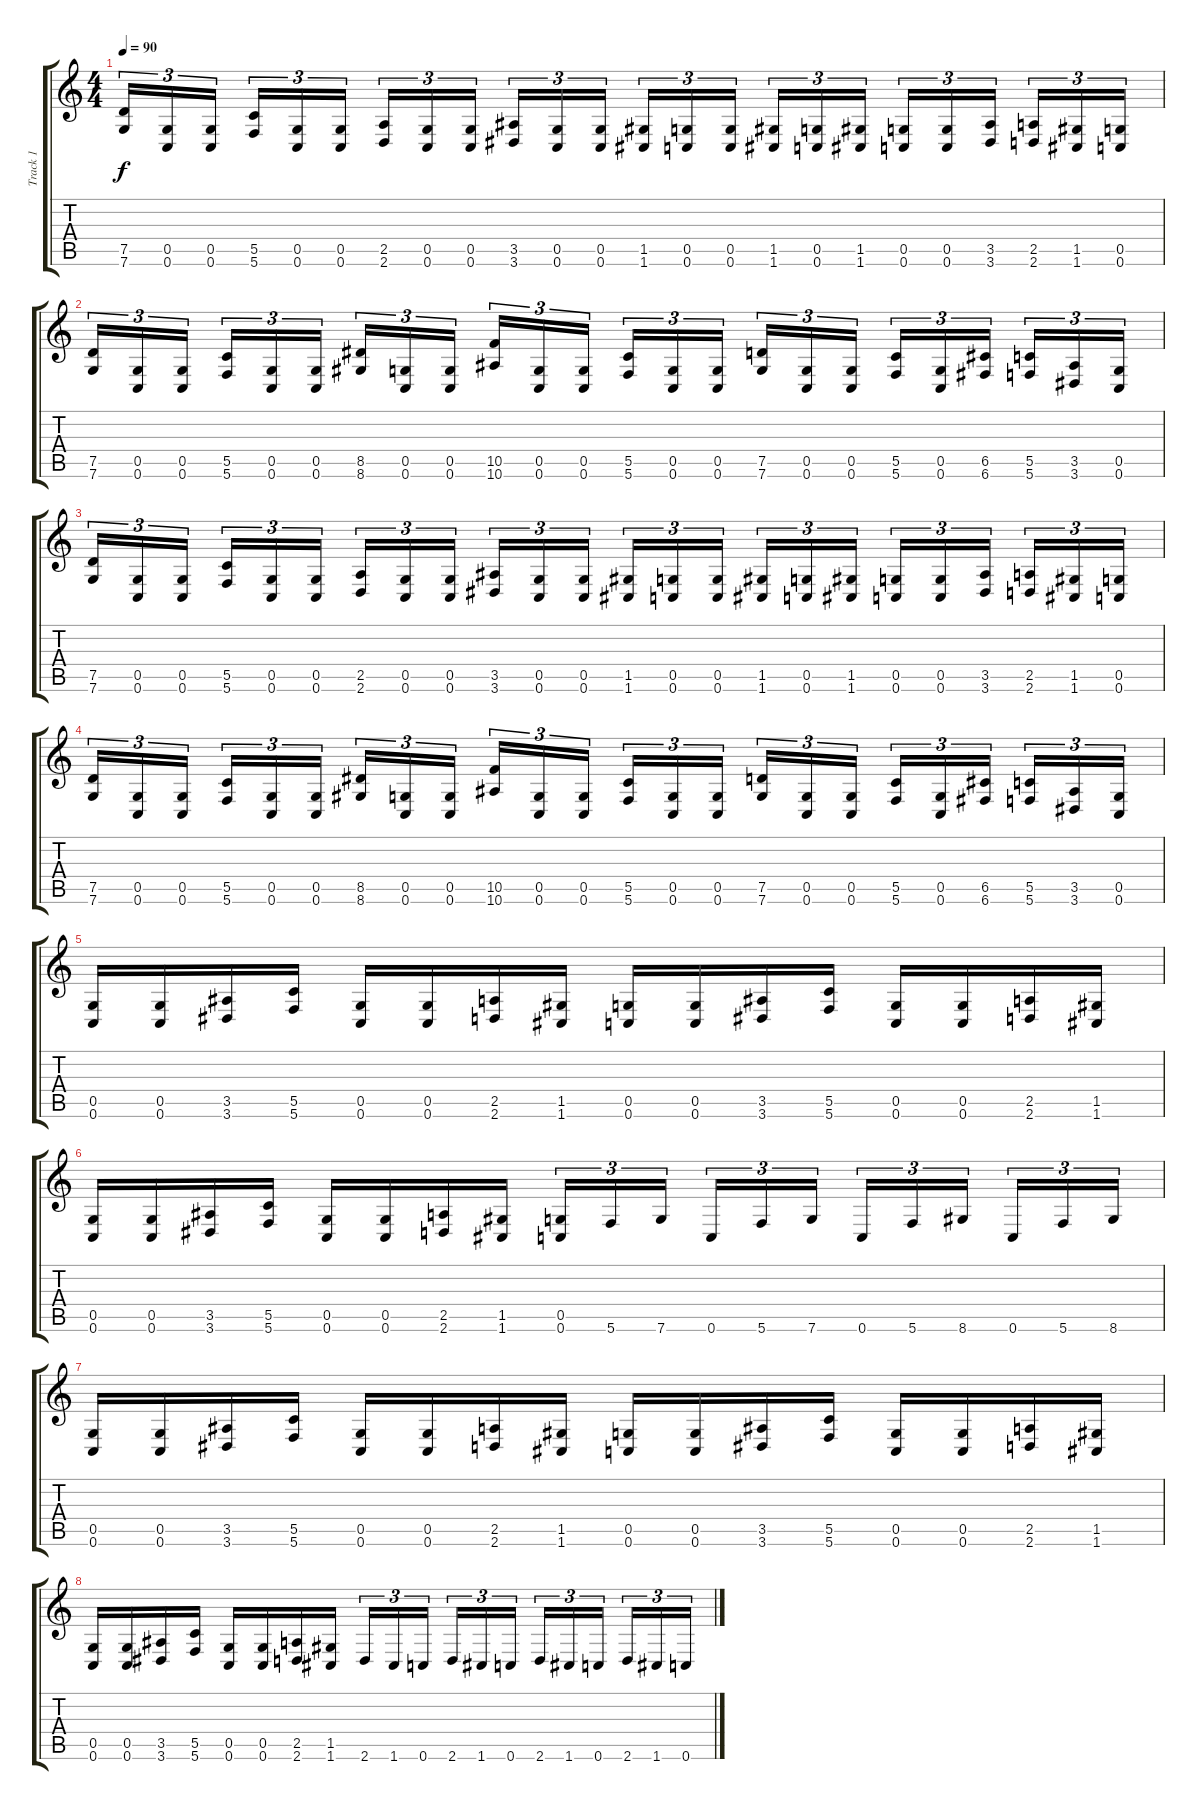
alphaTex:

\track ("Track 1" "Track 1") {instrument distortionguitar}
\staff {score tabs}
\tuning (D4 A3 F3 C3 G2 C2) {hide}
\ts (4 4)
\tempo 90
\clef g2
\ks c
(7.5 7.6).16{tu (3 2) dy f} (0.5 0.6).16{tu (3 2)} (0.5 0.6).16{tu (3 2) beam splitsecondary} (5.5 5.6).16{tu (3 2)} (0.5 0.6).16{tu (3 2)} (0.5 0.6).16{tu (3 2)} (2.5 2.6).16{tu (3 2)} (0.5 0.6).16{tu (3 2)} (0.5 0.6).16{tu (3 2) beam splitsecondary} (3.5 3.6).16{tu (3 2)} (0.5 0.6).16{tu (3 2)} (0.5 0.6).16{tu (3 2)} (1.5 1.6).16{tu (3 2)} (0.5 0.6).16{tu (3 2)} (0.5 0.6).16{tu (3 2) beam splitsecondary} (1.5 1.6).16{tu (3 2)} (0.5 0.6).16{tu (3 2)} (1.5 1.6).16{tu (3 2)} (0.5 0.6).16{tu (3 2)} (0.5 0.6).16{tu (3 2)} (3.5 3.6).16{tu (3 2) beam splitsecondary} (2.5 2.6).16{tu (3 2)} (1.5 1.6).16{tu (3 2)} (0.5 0.6).16{tu (3 2)} |
(7.5 7.6).16{tu (3 2)} (0.5 0.6).16{tu (3 2)} (0.5 0.6).16{tu (3 2) beam splitsecondary} (5.5 5.6).16{tu (3 2)} (0.5 0.6).16{tu (3 2)} (0.5 0.6).16{tu (3 2)} (8.5 8.6).16{tu (3 2)} (0.5 0.6).16{tu (3 2)} (0.5 0.6).16{tu (3 2) beam splitsecondary} (10.5 10.6).16{tu (3 2)} (0.5 0.6).16{tu (3 2)} (0.5 0.6).16{tu (3 2)} (5.5 5.6).16{tu (3 2)} (0.5 0.6).16{tu (3 2)} (0.5 0.6).16{tu (3 2) beam splitsecondary} (7.5 7.6).16{tu (3 2)} (0.5 0.6).16{tu (3 2)} (0.5 0.6).16{tu (3 2)} (5.5 5.6).16{tu (3 2)} (0.5 0.6).16{tu (3 2)} (6.5 6.6).16{tu (3 2) beam splitsecondary} (5.5 5.6).16{tu (3 2)} (3.5 3.6).16{tu (3 2)} (0.5 0.6).16{tu (3 2)} |
(7.5 7.6).16{tu (3 2)} (0.5 0.6).16{tu (3 2)} (0.5 0.6).16{tu (3 2) beam splitsecondary} (5.5 5.6).16{tu (3 2)} (0.5 0.6).16{tu (3 2)} (0.5 0.6).16{tu (3 2)} (2.5 2.6).16{tu (3 2)} (0.5 0.6).16{tu (3 2)} (0.5 0.6).16{tu (3 2) beam splitsecondary} (3.5 3.6).16{tu (3 2)} (0.5 0.6).16{tu (3 2)} (0.5 0.6).16{tu (3 2)} (1.5 1.6).16{tu (3 2)} (0.5 0.6).16{tu (3 2)} (0.5 0.6).16{tu (3 2) beam splitsecondary} (1.5 1.6).16{tu (3 2)} (0.5 0.6).16{tu (3 2)} (1.5 1.6).16{tu (3 2)} (0.5 0.6).16{tu (3 2)} (0.5 0.6).16{tu (3 2)} (3.5 3.6).16{tu (3 2) beam splitsecondary} (2.5 2.6).16{tu (3 2)} (1.5 1.6).16{tu (3 2)} (0.5 0.6).16{tu (3 2)} |
(7.5 7.6).16{tu (3 2)} (0.5 0.6).16{tu (3 2)} (0.5 0.6).16{tu (3 2) beam splitsecondary} (5.5 5.6).16{tu (3 2)} (0.5 0.6).16{tu (3 2)} (0.5 0.6).16{tu (3 2)} (8.5 8.6).16{tu (3 2)} (0.5 0.6).16{tu (3 2)} (0.5 0.6).16{tu (3 2) beam splitsecondary} (10.5 10.6).16{tu (3 2)} (0.5 0.6).16{tu (3 2)} (0.5 0.6).16{tu (3 2)} (5.5 5.6).16{tu (3 2)} (0.5 0.6).16{tu (3 2)} (0.5 0.6).16{tu (3 2) beam splitsecondary} (7.5 7.6).16{tu (3 2)} (0.5 0.6).16{tu (3 2)} (0.5 0.6).16{tu (3 2)} (5.5 5.6).16{tu (3 2)} (0.5 0.6).16{tu (3 2)} (6.5 6.6).16{tu (3 2) beam splitsecondary} (5.5 5.6).16{tu (3 2)} (3.5 3.6).16{tu (3 2)} (0.5 0.6).16{tu (3 2)} |
(0.5 0.6).16 (0.5 0.6).16 (3.5 3.6).16 (5.5 5.6).16 (0.5 0.6).16 (0.5 0.6).16 (2.5 2.6).16 (1.5 1.6).16 (0.5 0.6).16 (0.5 0.6).16 (3.5 3.6).16 (5.5 5.6).16 (0.5 0.6).16 (0.5 0.6).16 (2.5 2.6).16 (1.5 1.6).16 |
(0.5 0.6).16 (0.5 0.6).16 (3.5 3.6).16 (5.5 5.6).16 (0.5 0.6).16 (0.5 0.6).16 (2.5 2.6).16 (1.5 1.6).16 (0.5 0.6).16{tu (3 2)} 5.6.16{tu (3 2)} 7.6.16{tu (3 2) beam splitsecondary} 0.6.16{tu (3 2)} 5.6.16{tu (3 2)} 7.6.16{tu (3 2)} 0.6.16{tu (3 2)} 5.6.16{tu (3 2)} 8.6.16{tu (3 2) beam splitsecondary} 0.6.16{tu (3 2)} 5.6.16{tu (3 2)} 8.6.16{tu (3 2)} |
(0.5 0.6).16 (0.5 0.6).16 (3.5 3.6).16 (5.5 5.6).16 (0.5 0.6).16 (0.5 0.6).16 (2.5 2.6).16 (1.5 1.6).16 (0.5 0.6).16 (0.5 0.6).16 (3.5 3.6).16 (5.5 5.6).16 (0.5 0.6).16 (0.5 0.6).16 (2.5 2.6).16 (1.5 1.6).16 |
(0.5 0.6).16 (0.5 0.6).16 (3.5 3.6).16 (5.5 5.6).16 (0.5 0.6).16 (0.5 0.6).16 (2.5 2.6).16 (1.5 1.6).16 2.6.16{tu (3 2)} 1.6.16{tu (3 2)} 0.6.16{tu (3 2) beam splitsecondary} 2.6.16{tu (3 2)} 1.6.16{tu (3 2)} 0.6.16{tu (3 2)} 2.6.16{tu (3 2)} 1.6.16{tu (3 2)} 0.6.16{tu (3 2) beam splitsecondary} 2.6.16{tu (3 2)} 1.6.16{tu (3 2)} 0.6.16{tu (3 2)}
